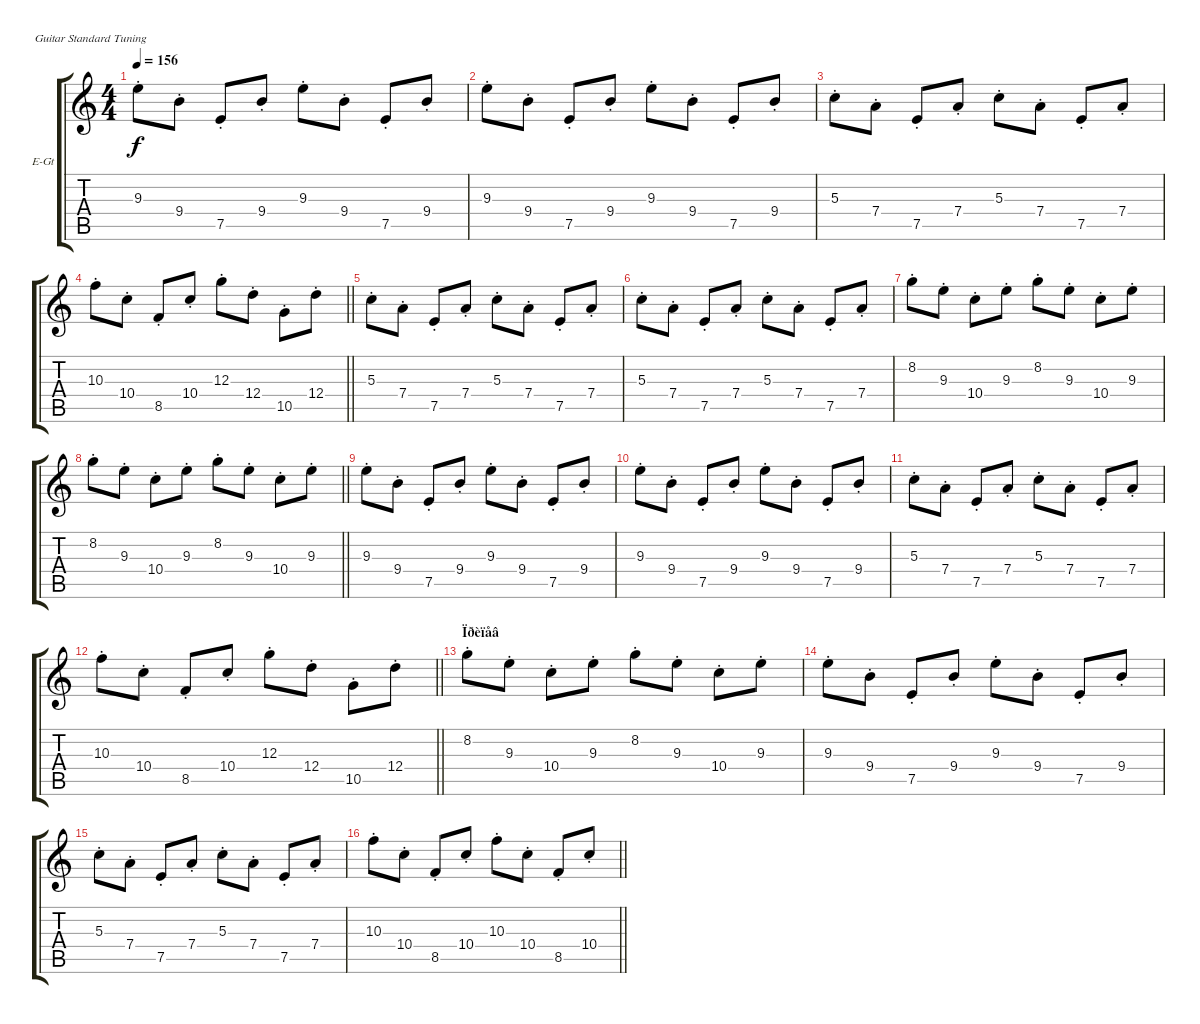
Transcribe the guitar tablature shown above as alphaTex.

\bracketExtendMode groupsimilarinstruments
\firstSystemTrackNameOrientation horizontal
\otherSystemsTrackNameOrientation horizontal
\track ("Ãèòàðà IV" "E-Gt") {instrument electricguitarclean}
\staff {score tabs}
\tuning (E4 B3 G3 D3 A2 E2)
\ts (4 4)
\tempo 156
\clef g2
\ks c
9.3{st}.8{dy f} 9.4{st}.8 7.5{st}.8 9.4{st}.8 9.3{st}.8 9.4{st}.8 7.5{st}.8 9.4{st}.8 |
9.3{st}.8 9.4{st}.8 7.5{st}.8 9.4{st}.8 9.3{st}.8 9.4{st}.8 7.5{st}.8 9.4{st}.8 |
5.3{st}.8 7.4{st}.8 7.5{st}.8 7.4{st}.8 5.3{st}.8 7.4{st}.8 7.5{st}.8 7.4{st}.8 |
\barLineRight lightlight
10.3{st}.8 10.4{st}.8 8.5{st}.8 10.4{st}.8 12.3{st}.8 12.4{st}.8 10.5{st}.8 12.4{st}.8 |
5.3{st}.8 7.4{st}.8 7.5{st}.8 7.4{st}.8 5.3{st}.8 7.4{st}.8 7.5{st}.8 7.4{st}.8 |
5.3{st}.8 7.4{st}.8 7.5{st}.8 7.4{st}.8 5.3{st}.8 7.4{st}.8 7.5{st}.8 7.4{st}.8 |
8.2{st}.8 9.3{st}.8 10.4{st}.8 9.3{st}.8 8.2{st}.8 9.3{st}.8 10.4{st}.8 9.3{st}.8 |
\barLineRight lightlight
8.2{st}.8 9.3{st}.8 10.4{st}.8 9.3{st}.8 8.2{st}.8 9.3{st}.8 10.4{st}.8 9.3{st}.8 |
9.3{st}.8 9.4{st}.8 7.5{st}.8 9.4{st}.8 9.3{st}.8 9.4{st}.8 7.5{st}.8 9.4{st}.8 |
9.3{st}.8 9.4{st}.8 7.5{st}.8 9.4{st}.8 9.3{st}.8 9.4{st}.8 7.5{st}.8 9.4{st}.8 |
5.3{st}.8 7.4{st}.8 7.5{st}.8 7.4{st}.8 5.3{st}.8 7.4{st}.8 7.5{st}.8 7.4{st}.8 |
\barLineRight lightlight
10.3{st}.8 10.4{st}.8 8.5{st}.8 10.4{st}.8 12.3{st}.8 12.4{st}.8 10.5{st}.8 12.4{st}.8 |
\section ("" "Ïðèïåâ")
8.2{st}.8 9.3{st}.8 10.4{st}.8 9.3{st}.8 8.2{st}.8 9.3{st}.8 10.4{st}.8 9.3{st}.8 |
9.3{st}.8 9.4{st}.8 7.5{st}.8 9.4{st}.8 9.3{st}.8 9.4{st}.8 7.5{st}.8 9.4{st}.8 |
5.3{st}.8 7.4{st}.8 7.5{st}.8 7.4{st}.8 5.3{st}.8 7.4{st}.8 7.5{st}.8 7.4{st}.8 |
\barLineRight lightlight
10.3{st}.8 10.4{st}.8 8.5{st}.8 10.4{st}.8 10.3{st}.8 10.4{st}.8 8.5{st}.8 10.4{st}.8
